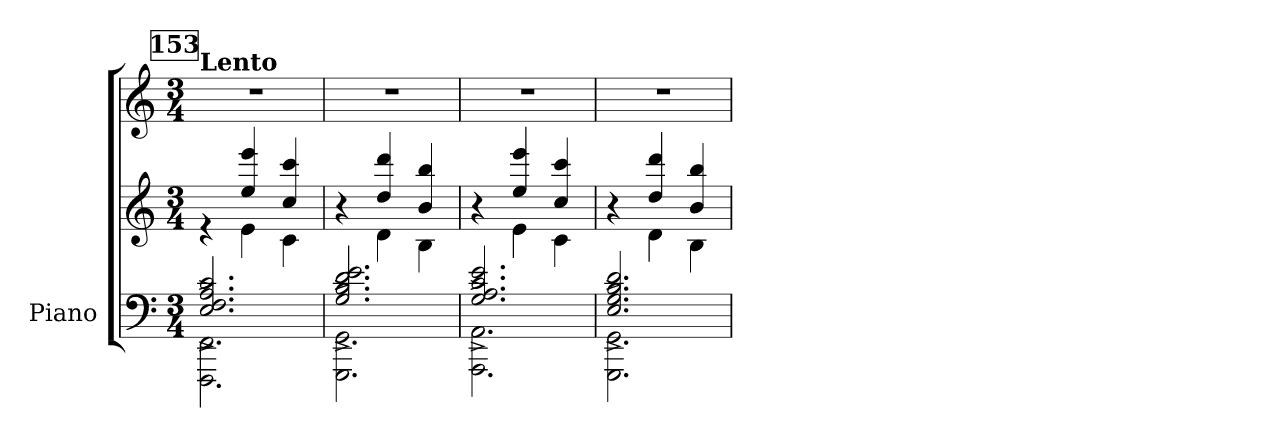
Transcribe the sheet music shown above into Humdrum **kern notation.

**kern	**kern	**kern
*part1	*part1	*part1
*staff3	*staff2	*staff1
*I"Piano	*	*
*I'Pno.	*	*
!!LO:LB:g=z
*clefF4	*clefG2	*clefG2
*k[]	*k[]	*k[]
*M3/4	*M3/4	*M3/4
*MM53	*MM53	*MM53
!!LO:REH:place=s1:a:B:fs=14:t=153
=153	=153	=153
*^	*^	*
!	!	!	!	!LO:TX:a:B:t=Lento
2.FFF\^ 2.FF\^	2.E/^ 2.F/^ 2.A/^ 2.c/^	4re	4ryy	2.r
.	.	4ee/ 4eee/	4e\	.
.	.	4cc/ 4ccc/	4c\	.
=154	=154	=154	=154	=154
2.GGG\^ 2.GG\^	2.G/^ 2.B/^ 2.d/^ 2.e/^	4r	4ryy	2.r
.	.	4dd/ 4ddd/	4d\	.
.	.	4b/ 4bb/	4B\	.
=155	=155	=155	=155	=155
2.AAA\^ 2.AA\^	2.G/^ 2.A/^ 2.c/^ 2.e/^	4r	4ryy	2.r
.	.	4ee/ 4eee/	4e\	.
.	.	4cc/ 4ccc/	4c\	.
=156	=156	=156	=156	=156
2.GGG\^ 2.GG\^	2.E/^ 2.G/^ 2.B/^ 2.d/^	4r	4ryy	2.r
.	.	4dd/ 4ddd/	4d\	.
.	.	4b/ 4bb/	4B\	.
*v	*v	*	*	*
*	*v	*v	*
=	=	=
*-	*-	*-
